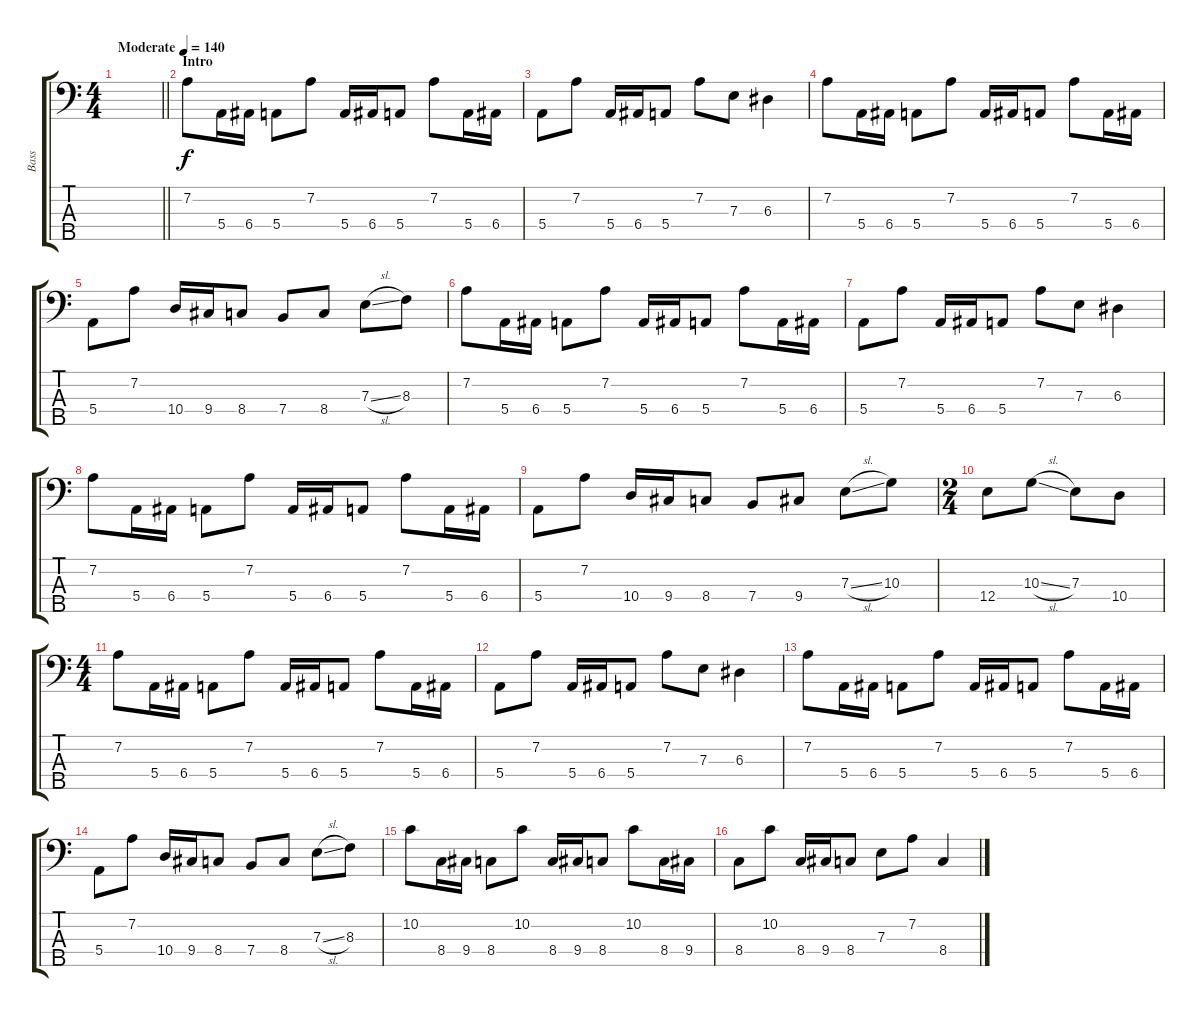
\track ("Bass" "Bass") {instrument electricbassfinger}
\staff {score tabs}
\tuning (G2 D2 A1 E1 B0) {hide}
\ts (4 4)
\tempo (140 "Moderate")
\clef f4
\barLineRight lightlight
\ks c
|
\section ("" "Intro")
7.2.8 5.4.16 6.4.16 5.4.8 7.2.8 5.4.16 6.4.16 5.4.8 7.2.8 5.4.16 6.4.16 |
5.4.8 7.2.8 5.4.16 6.4.16 5.4.8 7.2.8 7.3.8 6.3.4 |
7.2.8 5.4.16 6.4.16 5.4.8 7.2.8 5.4.16 6.4.16 5.4.8 7.2.8 5.4.16 6.4.16 |
5.4.8 7.2.8 10.4.16 9.4.16 8.4.8 7.4.8 8.4.8 7.3{sl}.8 8.3.8 |
7.2.8 5.4.16 6.4.16 5.4.8 7.2.8 5.4.16 6.4.16 5.4.8 7.2.8 5.4.16 6.4.16 |
5.4.8 7.2.8 5.4.16 6.4.16 5.4.8 7.2.8 7.3.8 6.3.4 |
7.2.8 5.4.16 6.4.16 5.4.8 7.2.8 5.4.16 6.4.16 5.4.8 7.2.8 5.4.16 6.4.16 |
5.4.8 7.2.8 10.4.16 9.4.16 8.4.8 7.4.8 9.4.8 7.3{sl}.8 10.3.8 |
\ts (2 4)
12.4.8 10.3{sl}.8 7.3.8 10.4.8 |
\ts (4 4)
7.2.8 5.4.16 6.4.16 5.4.8 7.2.8 5.4.16 6.4.16 5.4.8 7.2.8 5.4.16 6.4.16 |
5.4.8 7.2.8 5.4.16 6.4.16 5.4.8 7.2.8 7.3.8 6.3.4 |
7.2.8 5.4.16 6.4.16 5.4.8 7.2.8 5.4.16 6.4.16 5.4.8 7.2.8 5.4.16 6.4.16 |
5.4.8 7.2.8 10.4.16 9.4.16 8.4.8 7.4.8 8.4.8 7.3{sl}.8 8.3.8 |
10.2.8 8.4.16 9.4.16 8.4.8 10.2.8 8.4.16 9.4.16 8.4.8 10.2.8 8.4.16 9.4.16 |
8.4.8 10.2.8 8.4.16 9.4.16 8.4.8 7.3.8 7.2.8 8.4.4
